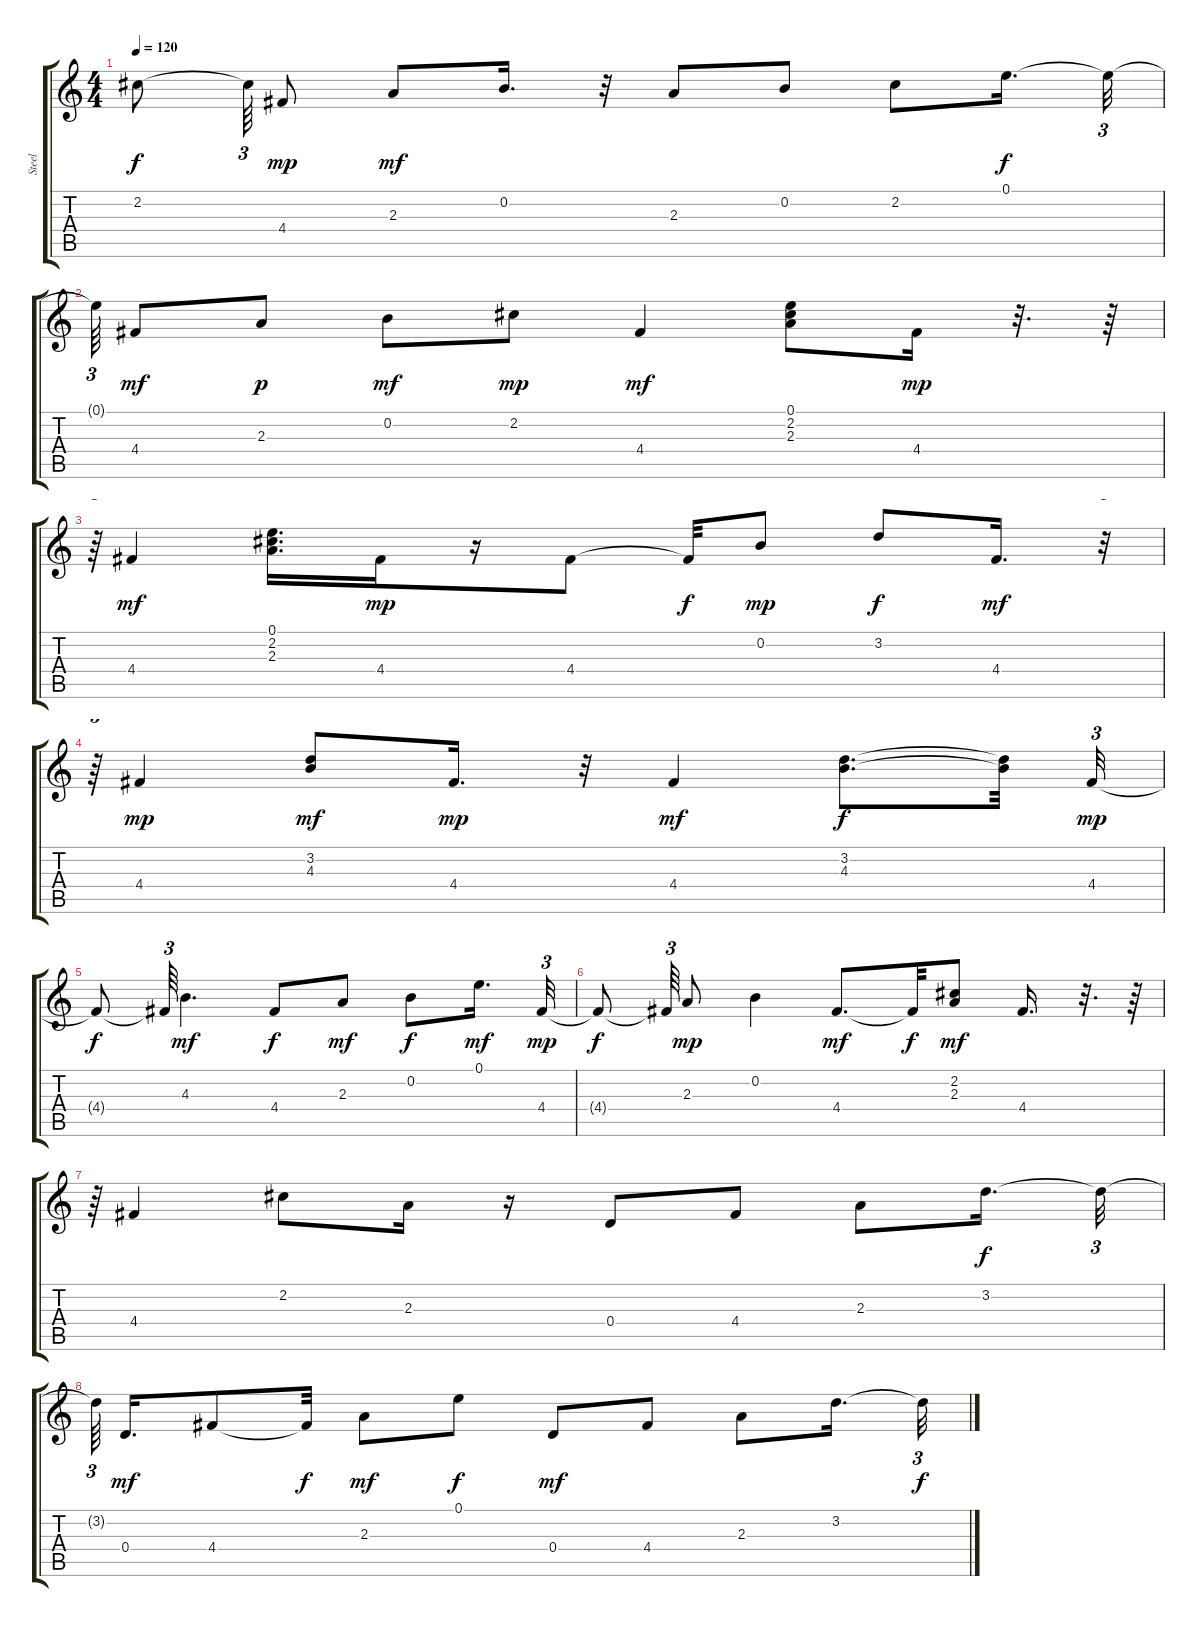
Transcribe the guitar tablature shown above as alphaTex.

\track ("Steel" "Steel") {instrument acousticguitarsteel}
\staff {score tabs}
\tuning (E4 B3 G3 D3 A2 E2) {hide}
\ts (4 4)
\tempo 120
\clef g2
\ks c
2.2{t}.8{dy f} 2.2{t}.64{tu (3 2)} 4.4.8{dy mp} 2.3.8{dy mf} 0.2.16{d} r.32 2.3.8 0.2.8 2.2.8 0.1.16{d dy f} 0.1{t}.32{tu (3 2)} |
0.1{t}.64{tu (3 2)} 4.4.8{dy mf} 2.3.8{dy p} 0.2.8{dy mf} 2.2.8{dy mp} 4.4.4{dy mf} (0.1 2.2 2.3).8 4.4.16{dy mp} r.32{d} r.64 |
r.64{tu (3 2)} 4.4.4{dy mf} (0.1 2.2 2.3).16{d} 4.4.16{dy mp} r.16 4.4.8 4.4{t}.32{dy f} 0.2.8{dy mp} 3.2.8{dy f} 4.4.16{d dy mf} r.32{tu (3 2)} |
r.64{tu (3 2)} 4.4.4{dy mp} (3.2 4.3).8{dy mf} 4.4.16{d dy mp} r.32 4.4.4{dy mf} (3.2 4.3).8{d dy f} (3.2{t} 4.3{t}).32 4.4.32{tu (3 2) dy mp} |
4.4{t}.8{dy f} 4.4{t}.64{tu (3 2)} 4.3.4{d dy mf} 4.4.8{dy f} 2.3.8{dy mf} 0.2.8{dy f} 0.1.16{d dy mf} 4.4.32{tu (3 2) dy mp} |
4.4{t}.8{dy f} 4.4{t}.64{tu (3 2)} 2.3.8{dy mp} 0.2.4 4.4.8{d dy mf} 4.4{t}.32{dy f} (2.2 2.3).8{dy mf} 4.4.16{d} r.32{d} r.64 |
r.64{tu (3 2)} 4.4.4 2.2.8 2.3.16 r.16 0.4.8 4.4.8 2.3.8 3.2.16{d dy f} 3.2{t}.32{tu (3 2)} |
3.2{t}.64{tu (3 2) beam splitsecondary} 0.4.16{d dy mf} 4.4.8 4.4{t}.32{dy f} 2.3.8{dy mf} 0.1.8{dy f} 0.4.8{dy mf} 4.4.8 2.3.8 3.2.16{d} 3.2{t}.32{tu (3 2) dy f}
